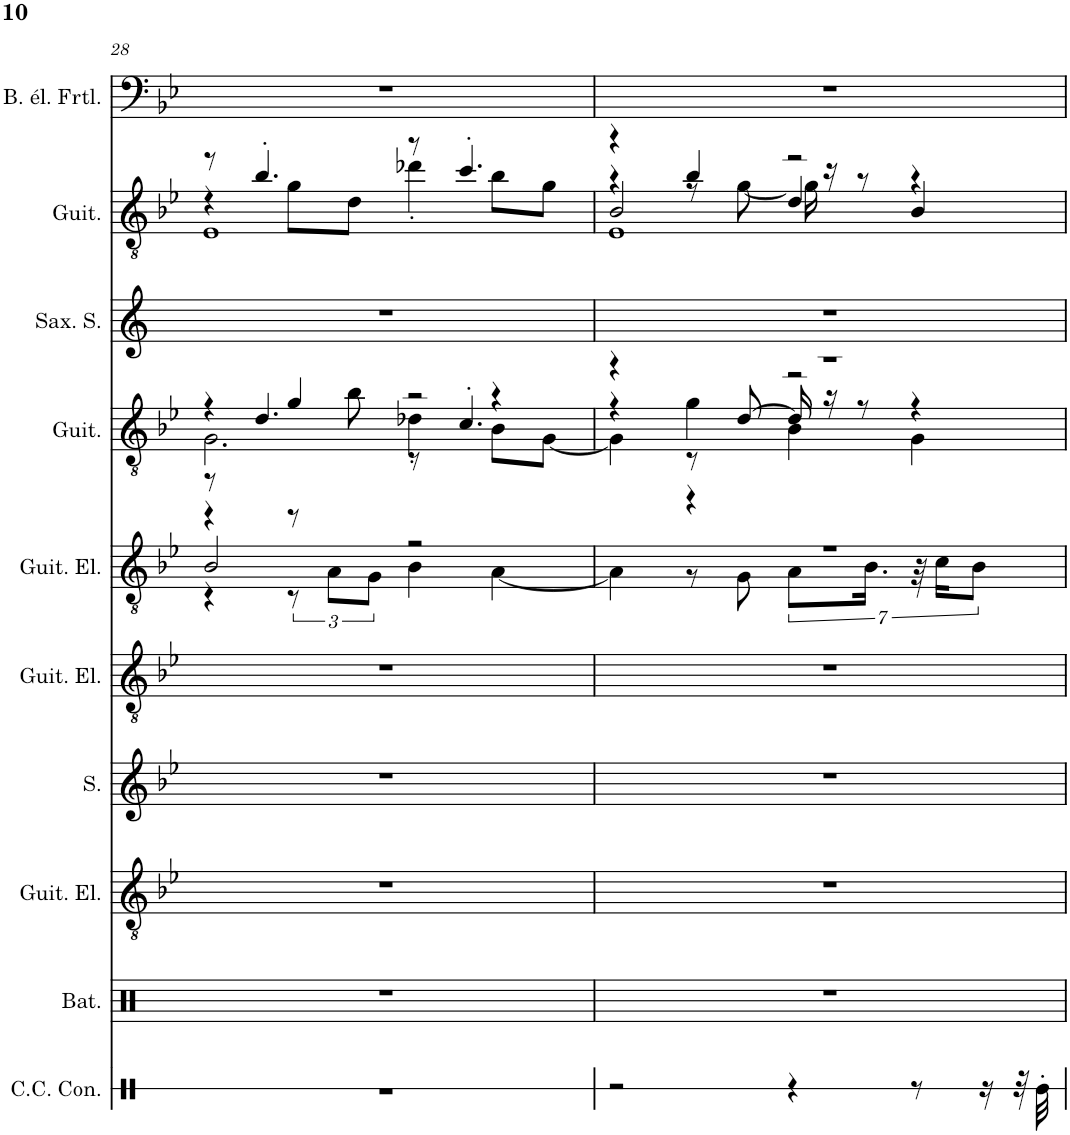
**kern	**kern	**kern	**kern	**kern	**kern	**kern	**kern	**kern	**kern
*part10	*part9	*part8	*part7	*part6	*part5	*part4	*part3	*part2	*part1
*staff10	*staff9	*staff8	*staff7	*staff6	*staff5	*staff4	*staff3	*staff2	*staff1
*I"Caisse claire de concert, Guitar Fret Noise	*I"Batterie, Drums	*I"Guitare électrique, Guitar Harmonics	*I"Soprano, Choir Aahs	*I"Guitare électrique, Distortion Guitar	*I"Guitare électrique, Overdriven Guitar	*I"Guitare acoustique, Electric Guitar (jazz)	*I"Saxophone Soprano	*I"Guitare classique, Acoustic Guitar (nylon)	*I"Basse électrique fretless, Fretless Bass
*I'C.C. Con.	*I'Bat.	*I'Guit. El.	*I'S.	*I'Guit. El.	*I'Guit. El.	*I'Guit.	*I'Sax. S.	*I'Guit.	*I'B. él. Frtl.
!!LO:PB:g=z
*clefX	*clefX	*clefGv2	*clefG2	*clefGv2	*clefGv2	*clefGv2	*clefG2	*clefGv2	*clefF4
*	*	*	*	*	*	*	*Trd1c2	*	*Trd7c12
*k[b-e-]	*k[]	*k[b-e-]	*k[b-e-]	*k[b-e-]	*k[b-e-]	*k[b-e-]	*k[]	*k[b-e-]	*k[b-e-]
*M4/4	*M4/4	*M4/4	*M4/4	*M4/4	*M4/4	*M4/4	*M4/4	*M4/4	*M4/4
=28	=28	=28	=28	=28	=28	=28	=28	=28	=28
*	*	*	*	*	*^	*^	*	*^	*
*	*	*	*	*	*	*	*	*^	*	*	*^	*
*	*	*	*	*	*	*	*	*	*^	*	*	*	*	*
1r	1r	1r	1r	1r	2B-/	4r	4r	2.G\	8r	4r	1r	8r	4r	1E-	1r
.	.	.	.	.	.	.	.	.	4.d/	.	.	4.b-'/	.	.	.
.	.	.	.	.	.	12r	4g/	.	.	8r	.	.	8g\L	.	.
.	.	.	.	.	.	12A\L	.	.	.	.	.	.	.	.	.
.	.	.	.	.	.	.	.	.	.	8b-\	.	.	8d\J	.	.
.	.	.	.	.	.	12G\J	.	.	.	.	.	.	.	.	.
.	.	.	.	.	2r	4B-\	2r	.	8r	4d-X'\	.	8r	4dd-X'\	.	.
.	.	.	.	.	.	.	.	.	4.c'/	.	.	4.cc'/	.	.	.
.	.	.	.	.	.	[4A\	.	4r	.	8B-\L	.	.	8b-\L	.	.
.	.	.	.	.	.	.	.	.	.	[8G\J	.	.	8g\J	.	.
=29	=29	=29	=29	=29	=29	=29	=29	=29	=29	=29	=29	=29	=29	=29	=29
*	*	*	*	*	*	*	*	*	*	*	*	*	*	*^	*
2r	1r	1r	1r	1r	1r	4A\]	1r	4r	4r	4G\]	1r	4r	4r	2B-/	1E-	1r
.	.	.	.	.	.	8r	.	4g\	8r	4r	.	4b-/	8r	.	.	.
.	.	.	.	.	.	8G\	.	.	[8d/	.	.	.	[8g\	.	.	.
4r	.	.	.	.	.	7A\L	.	2r	16d/]	4B-\	.	2r	16g\]	4d/	.	.
.	.	.	.	.	.	.	.	.	16r	.	.	.	16r	.	.	.
.	.	.	.	.	.	.	.	.	8r	.	.	.	8r	.	.	.
.	.	.	.	.	.	14.B-\Jk	.	.	.	.	.	.	.	.	.	.
8r	.	.	.	.	.	28r	.	.	4r	4G\	.	.	4r	4B-/	.	.
.	.	.	.	.	.	14c\KL	.	.	.	.	.	.	.	.	.	.
.	.	.	.	.	.	7B-\J	.	.	.	.	.	.	.	.	.	.
16r	.	.	.	.	.	.	.	.	.	.	.	.	.	.	.	.
32r	.	.	.	.	.	.	.	.	.	.	.	.	.	.	.	.
32Re'\	.	.	.	.	.	.	.	.	.	.	.	.	.	.	.	.
*	*	*	*	*	*v	*v	*	*	*	*	*	*v	*v	*v	*v	*
*	*	*	*	*	*	*v	*v	*v	*v	*	*	*
=	=	=	=	=	=	=	=	=	=
*-	*-	*-	*-	*-	*-	*-	*-	*-	*-
